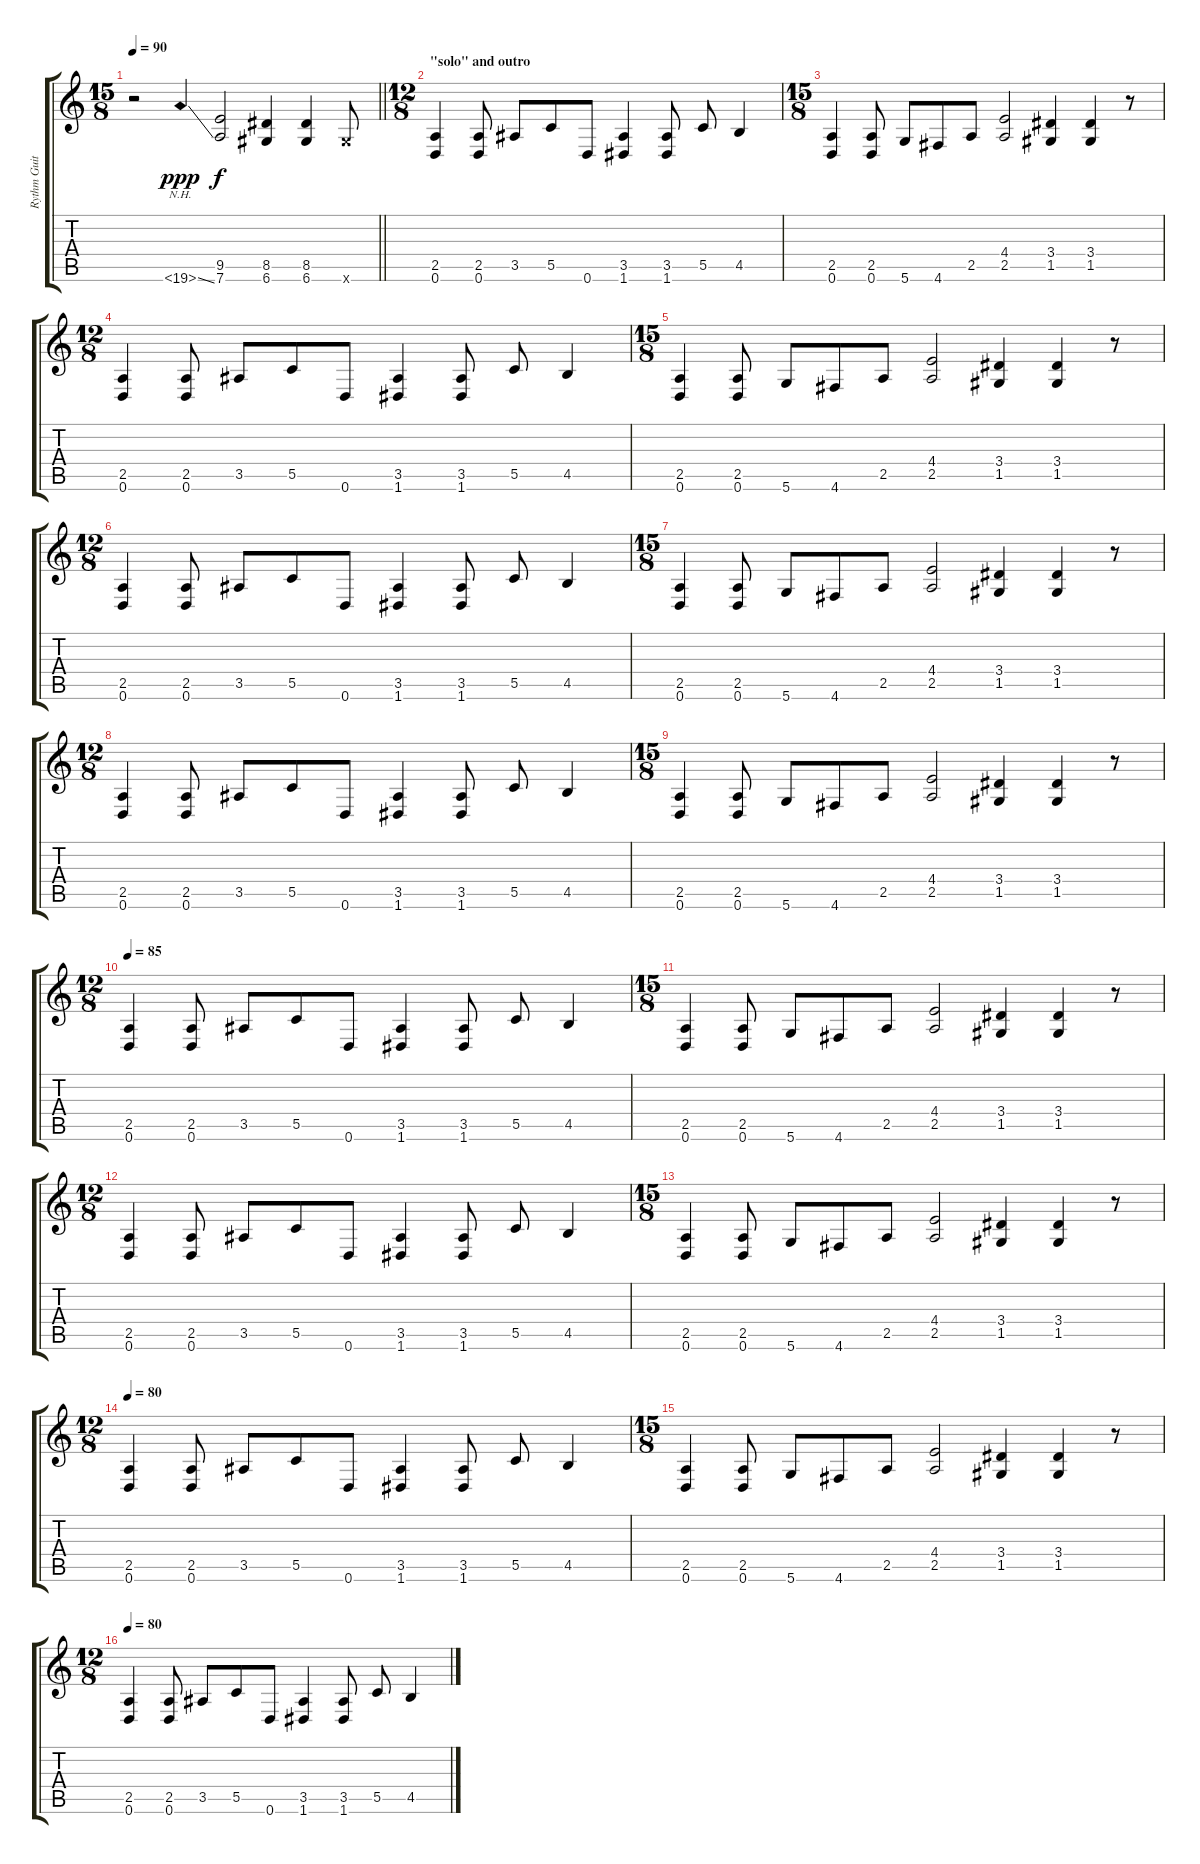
\track ("Rythm Guitar" "Rythm Guit") {instrument distortionguitar}
\staff {score tabs}
\tuning (D4 A3 F3 C3 G2 D2) {hide}
\ts (15 8)
\tempo 90
\clef g2
\barLineRight lightlight
\ks c
r.2{dy f} 19.6{nh ss}.4{dy ppp} (9.5 7.6).2{dy f} (8.5 6.6).4 (8.5 6.6).4 6.6{x}.8 |
\ts (12 8)
\section ("" "\"solo\" and outro")
(2.5 0.6).4 (2.5 0.6).8 3.5.8 5.5.8 0.6.8 (3.5 1.6).4 (3.5 1.6).8 5.5.8 4.5.4 |
\ts (15 8)
(2.5 0.6).4 (2.5 0.6).8 5.6.8 4.6.8 2.5.8 (4.4 2.5).2 (3.4 1.5).4 (3.4 1.5).4 r.8 |
\ts (12 8)
(2.5 0.6).4 (2.5 0.6).8 3.5.8 5.5.8 0.6.8 (3.5 1.6).4 (3.5 1.6).8 5.5.8 4.5.4 |
\ts (15 8)
(2.5 0.6).4 (2.5 0.6).8 5.6.8 4.6.8 2.5.8 (4.4 2.5).2 (3.4 1.5).4 (3.4 1.5).4 r.8 |
\ts (12 8)
(2.5 0.6).4 (2.5 0.6).8 3.5.8 5.5.8 0.6.8 (3.5 1.6).4 (3.5 1.6).8 5.5.8 4.5.4 |
\ts (15 8)
(2.5 0.6).4 (2.5 0.6).8 5.6.8 4.6.8 2.5.8 (4.4 2.5).2 (3.4 1.5).4 (3.4 1.5).4 r.8 |
\ts (12 8)
(2.5 0.6).4 (2.5 0.6).8 3.5.8 5.5.8 0.6.8 (3.5 1.6).4 (3.5 1.6).8 5.5.8 4.5.4 |
\ts (15 8)
(2.5 0.6).4 (2.5 0.6).8 5.6.8 4.6.8 2.5.8 (4.4 2.5).2 (3.4 1.5).4 (3.4 1.5).4 r.8 |
\ts (12 8)
\tempo 85
(2.5 0.6).4 (2.5 0.6).8 3.5.8 5.5.8 0.6.8 (3.5 1.6).4 (3.5 1.6).8 5.5.8 4.5.4 |
\ts (15 8)
(2.5 0.6).4 (2.5 0.6).8 5.6.8 4.6.8 2.5.8 (4.4 2.5).2 (3.4 1.5).4 (3.4 1.5).4 r.8 |
\ts (12 8)
(2.5 0.6).4 (2.5 0.6).8 3.5.8 5.5.8 0.6.8 (3.5 1.6).4 (3.5 1.6).8 5.5.8 4.5.4 |
\ts (15 8)
(2.5 0.6).4 (2.5 0.6).8 5.6.8 4.6.8 2.5.8 (4.4 2.5).2 (3.4 1.5).4 (3.4 1.5).4 r.8 |
\ts (12 8)
\tempo 80
(2.5 0.6).4 (2.5 0.6).8 3.5.8 5.5.8 0.6.8 (3.5 1.6).4 (3.5 1.6).8 5.5.8 4.5.4 |
\ts (15 8)
(2.5 0.6).4 (2.5 0.6).8 5.6.8 4.6.8 2.5.8 (4.4 2.5).2 (3.4 1.5).4 (3.4 1.5).4 r.8 |
\ts (12 8)
\tempo 80
(2.5 0.6).4 (2.5 0.6).8 3.5.8 5.5.8 0.6.8 (3.5 1.6).4 (3.5 1.6).8 5.5.8 4.5.4
